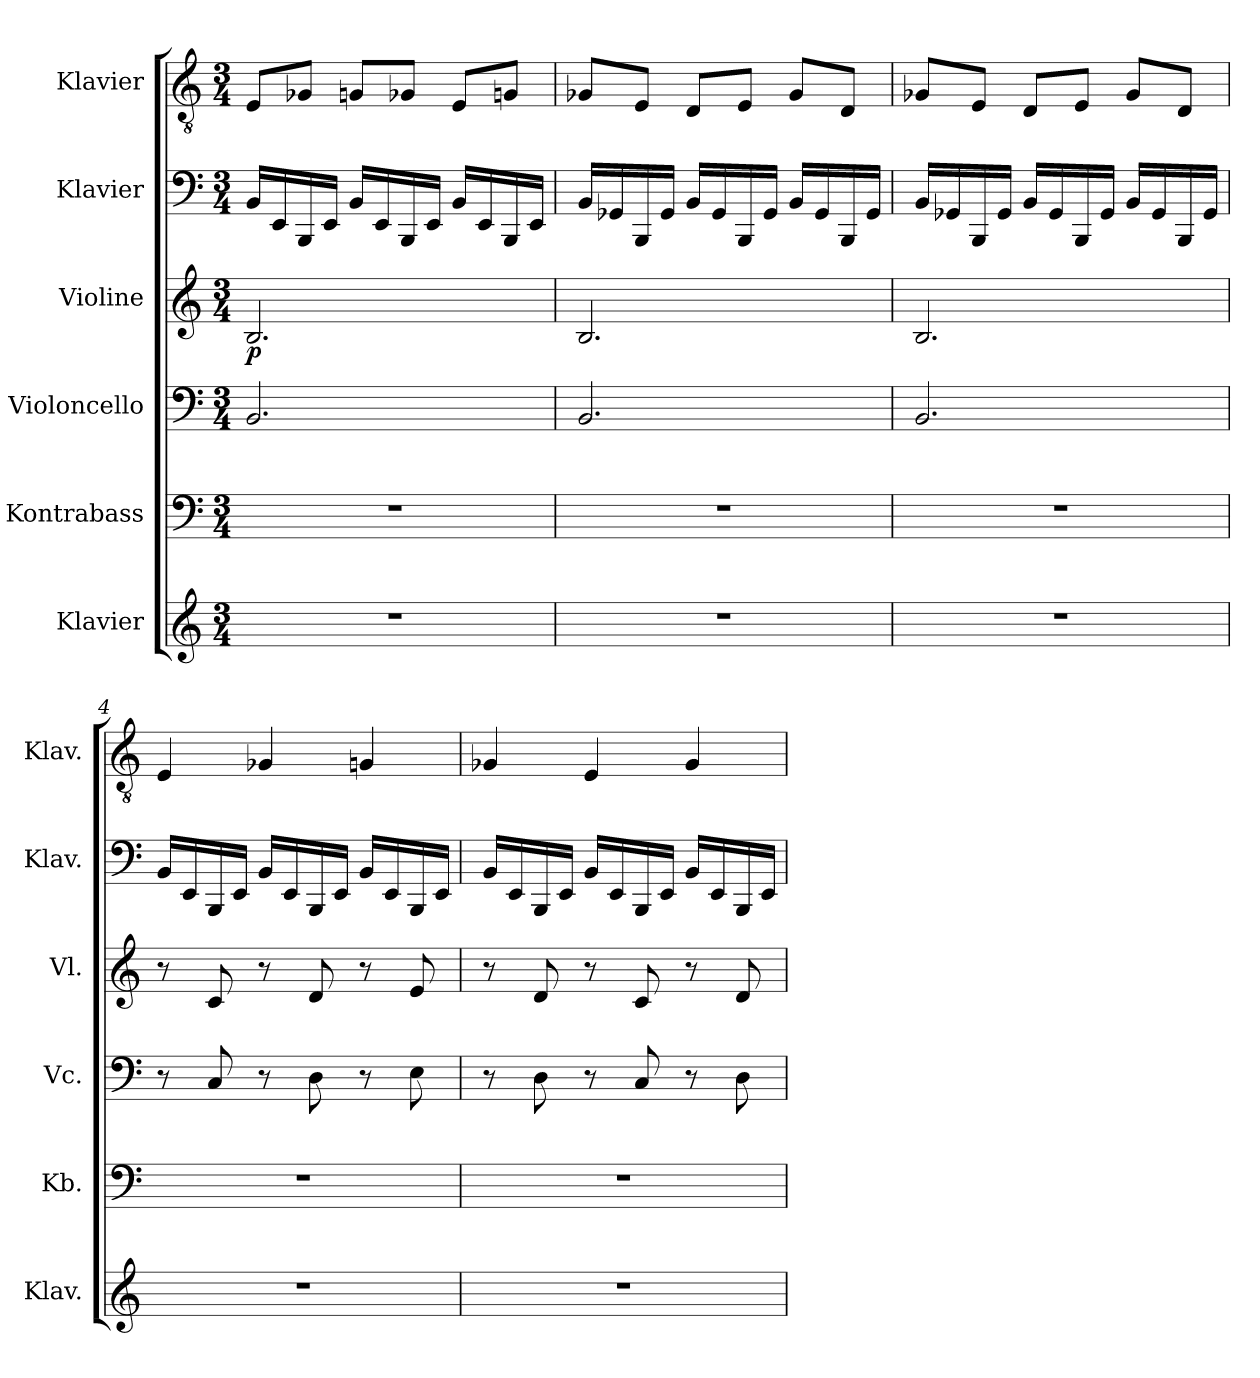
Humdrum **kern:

**kern	**kern	**kern	**kern	**dynam	**kern	**kern
*part6	*part5	*part4	*part3	*part3	*part2	*part1
*staff6	*staff5	*staff4	*staff3	*staff3	*staff2	*staff1
*I"Klavier	*I"Kontrabass	*I"Violoncello	*I"Violine	*	*I"Klavier	*I"Klavier
*I'Klav.	*I'Kb.	*I'Vc.	*I'Vl.	*	*I'Klav.	*I'Klav.
*clefG2	*clefF4	*clefF4	*clefG2	*	*clefF4	*clefGv2
*	*ITrd7c12	*	*	*	*	*
*k[]	*k[]	*k[]	*k[]	*	*k[]	*k[]
*M3/4	*M3/4	*M3/4	*M3/4	*	*M3/4	*M3/4
*MM60	*MM60	*MM60	*MM60	*	*MM60	*MM60
=1	=1	=1	=1	=1	=1	=1
!	!	!	!	!LO:DY:b	!	!
2.r	2.r	2.BB/	2.B/	p	16BB/LL	8E/L
.	.	.	.	.	16EE/	.
.	.	.	.	.	16BBB/	8G-X/J
.	.	.	.	.	16EE/JJ	.
.	.	.	.	.	16BB/LL	8Gn/L
.	.	.	.	.	16EE/	.
.	.	.	.	.	16BBB/	8G-X/J
.	.	.	.	.	16EE/JJ	.
.	.	.	.	.	16BB/LL	8E/L
.	.	.	.	.	16EE/	.
.	.	.	.	.	16BBB/	8Gn/J
.	.	.	.	.	16EE/JJ	.
=2	=2	=2	=2	=2	=2	=2
2.r	2.r	2.BB/	2.B/	.	16BB/LL	8G-X/L
.	.	.	.	.	16GG-X/	.
.	.	.	.	.	16BBB/	8E/J
.	.	.	.	.	16GG-/JJ	.
.	.	.	.	.	16BB/LL	8D/L
.	.	.	.	.	16GG-/	.
.	.	.	.	.	16BBB/	8E/J
.	.	.	.	.	16GG-/JJ	.
.	.	.	.	.	16BB/LL	8G-/L
.	.	.	.	.	16GG-/	.
.	.	.	.	.	16BBB/	8D/J
.	.	.	.	.	16GG-/JJ	.
=3	=3	=3	=3	=3	=3	=3
2.r	2.r	2.BB/	2.B/	.	16BB/LL	8G-X/L
.	.	.	.	.	16GG-X/	.
.	.	.	.	.	16BBB/	8E/J
.	.	.	.	.	16GG-/JJ	.
.	.	.	.	.	16BB/LL	8D/L
.	.	.	.	.	16GG-/	.
.	.	.	.	.	16BBB/	8E/J
.	.	.	.	.	16GG-/JJ	.
.	.	.	.	.	16BB/LL	8G-/L
.	.	.	.	.	16GG-/	.
.	.	.	.	.	16BBB/	8D/J
.	.	.	.	.	16GG-/JJ	.
!!LO:LB:g=z
=4	=4	=4	=4	=4	=4	=4
2.r	2.r	8r	8r	.	16BB/LL	4E/
.	.	.	.	.	16EE/	.
.	.	8C/	8c/	.	16BBB/	.
.	.	.	.	.	16EE/JJ	.
.	.	8r	8r	.	16BB/LL	4G-X/
.	.	.	.	.	16EE/	.
.	.	8D\	8d/	.	16BBB/	.
.	.	.	.	.	16EE/JJ	.
.	.	8r	8r	.	16BB/LL	4Gn/
.	.	.	.	.	16EE/	.
.	.	8E\	8e/	.	16BBB/	.
.	.	.	.	.	16EE/JJ	.
=5	=5	=5	=5	=5	=5	=5
2.r	2.r	8r	8r	.	16BB/LL	4G-X/
.	.	.	.	.	16EE/	.
.	.	8D\	8d/	.	16BBB/	.
.	.	.	.	.	16EE/JJ	.
.	.	8r	8r	.	16BB/LL	4E/
.	.	.	.	.	16EE/	.
.	.	8C/	8c/	.	16BBB/	.
.	.	.	.	.	16EE/JJ	.
.	.	8r	8r	.	16BB/LL	4G-/
.	.	.	.	.	16EE/	.
.	.	8D\	8d/	.	16BBB/	.
.	.	.	.	.	16EE/JJ	.
=	=	=	=	=	=	=
*-	*-	*-	*-	*-	*-	*-
